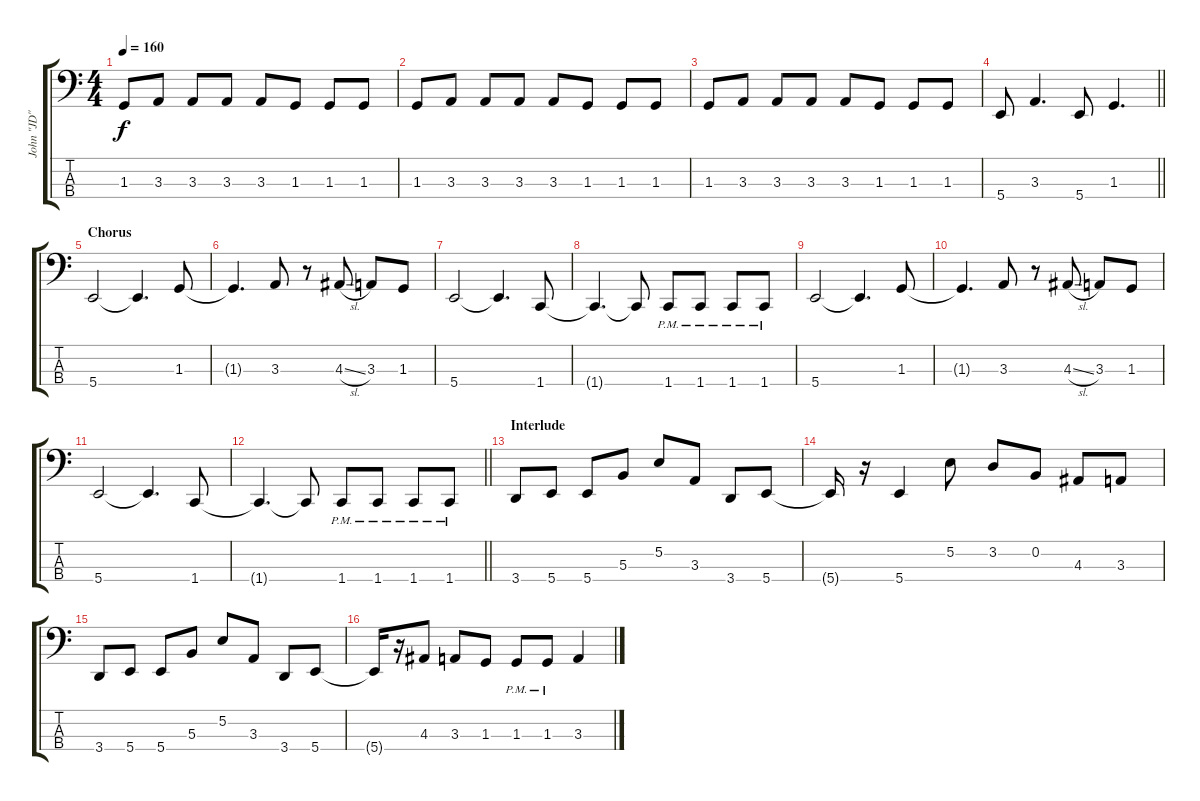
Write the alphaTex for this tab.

\track ("John \"JD\" DeServio" "John \"JD\" ") {instrument electricbassfinger}
\staff {score tabs}
\tuning (E2 B1 Gb1 B0) {hide}
\ts (4 4)
\tempo 160
\clef f4
\ks c
1.3.8{dy f} 3.3.8 3.3.8 3.3.8 3.3.8 1.3.8 1.3.8 1.3.8 |
1.3.8 3.3.8 3.3.8 3.3.8 3.3.8 1.3.8 1.3.8 1.3.8 |
1.3.8 3.3.8 3.3.8 3.3.8 3.3.8 1.3.8 1.3.8 1.3.8 |
\barLineRight lightlight
5.4.8 3.3.4{d} 5.4.8 1.3.4{d} |
\section ("" "Chorus")
5.4.2 5.4{t}.4{d} 1.3.8 |
1.3{t}.4{d} 3.3.8 r.8 4.3{sl}.8 3.3.8 1.3.8 |
5.4.2 5.4{t}.4{d} 1.4.8 |
1.4{t}.4{d} 1.4{t}.8 1.4{pm}.8 1.4{pm}.8 1.4{pm}.8 1.4{pm}.8 |
5.4.2 5.4{t}.4{d} 1.3.8 |
1.3{t}.4{d} 3.3.8 r.8 4.3{sl}.8 3.3.8 1.3.8 |
5.4.2 5.4{t}.4{d} 1.4.8 |
\barLineRight lightlight
1.4{t}.4{d} 1.4{t}.8 1.4{pm}.8 1.4{pm}.8 1.4{pm}.8 1.4{pm}.8 |
\section ("" "Interlude")
3.4.8 5.4.8 5.4.8 5.3.8 5.2.8 3.3.8 3.4.8 5.4.8 |
5.4{t}.16 r.16 5.4.4 5.2.8 3.2.8 0.2.8 4.3.8 3.3.8 |
3.4.8 5.4.8 5.4.8 5.3.8 5.2.8 3.3.8 3.4.8 5.4.8 |
5.4{t}.16 r.16 4.3.8 3.3.8 1.3.8 1.3{pm}.8 1.3{pm}.8 3.3.4
